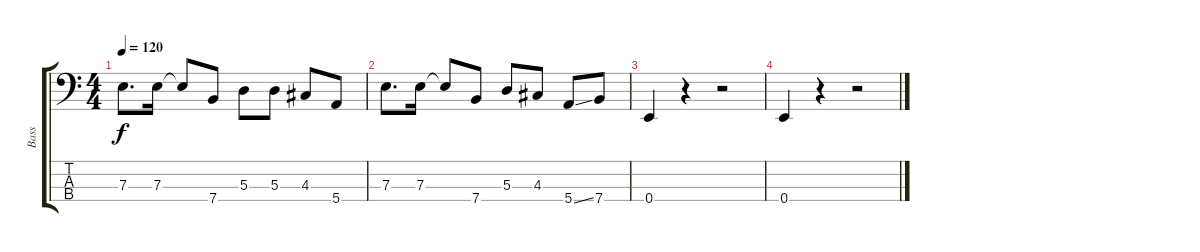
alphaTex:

\track ("Bass" "Bass") {instrument electricbasspick}
\staff {score tabs}
\tuning (G2 D2 A1 E1) {hide}
\ts (4 4)
\tempo 120
\clef f4
\ks c
7.3.8{d dy f} 7.3.16 7.3{t}.8 7.4.8 5.3.8 5.3.8 4.3.8 5.4.8 |
7.3.8{d} 7.3.16 7.3{t}.8 7.4.8 5.3.8 4.3.8 5.4{ss}.8 7.4.8 |
0.4.4 r.4 r.2 |
0.4.4 r.4 r.2
